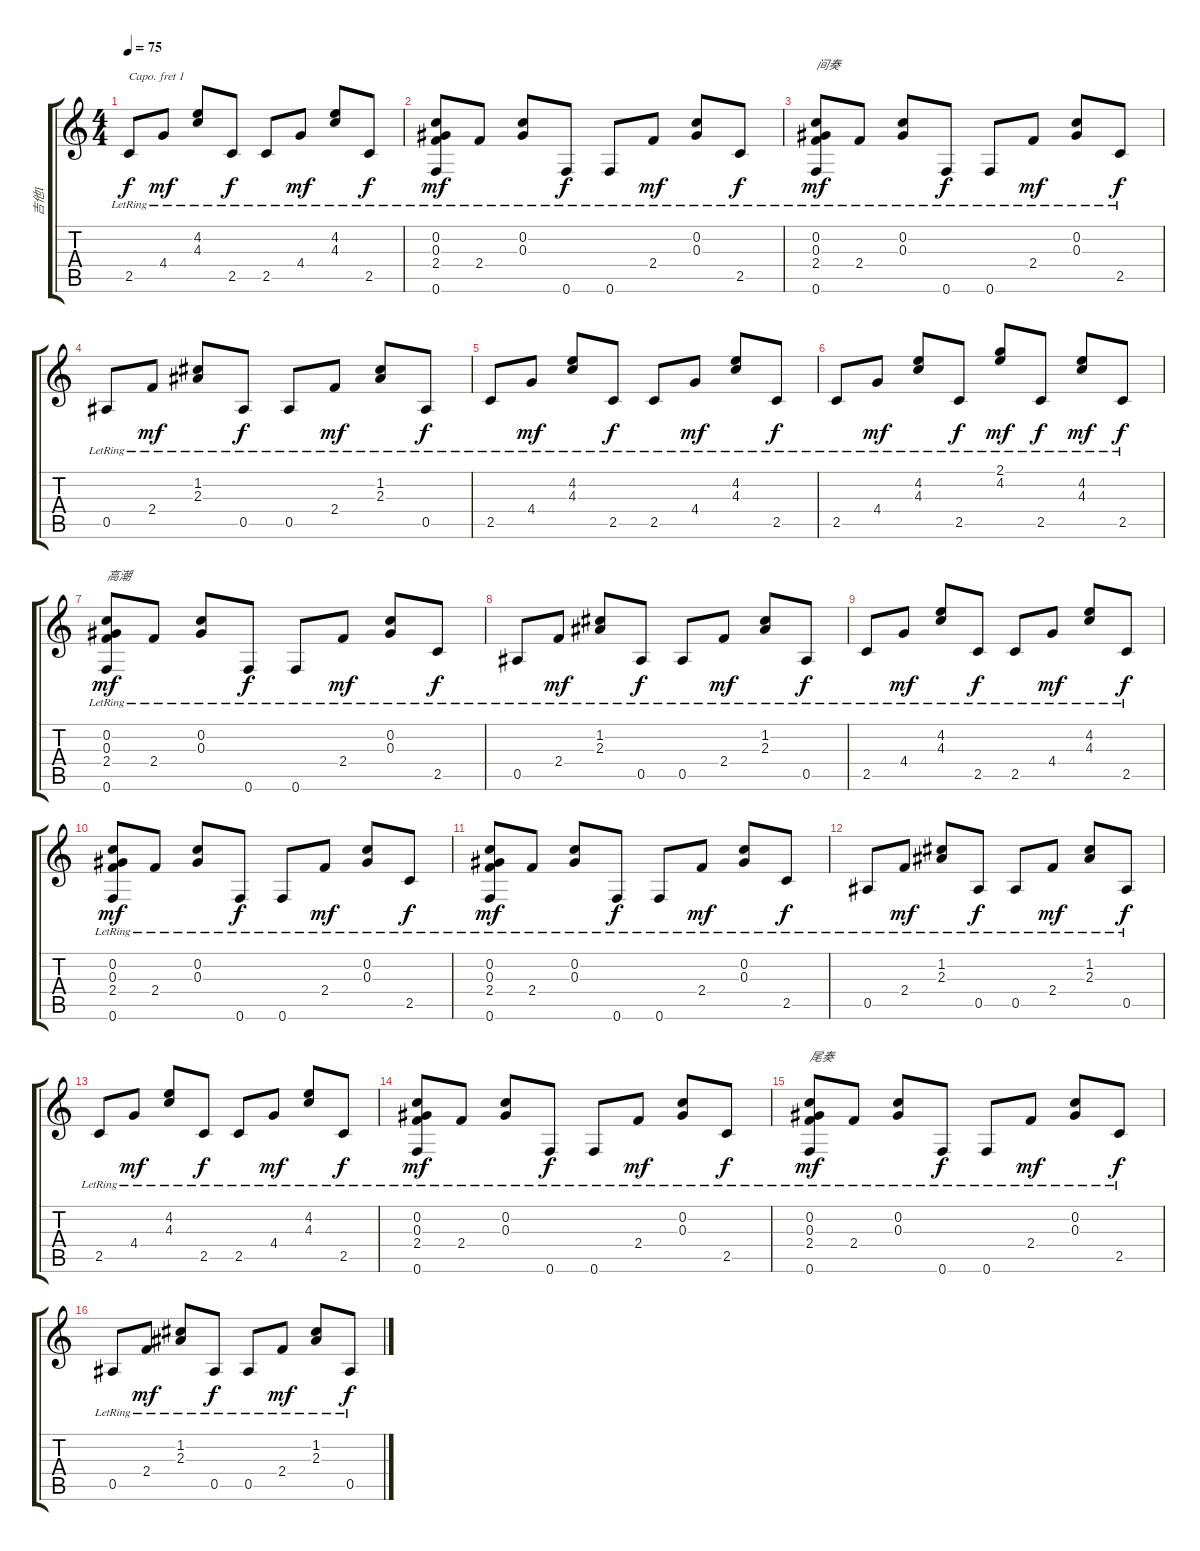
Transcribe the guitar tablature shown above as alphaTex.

\track ("吉他1" "吉他1") {instrument acousticguitarnylon}
\staff {score tabs}
\capo 1
\tuning (E4 B3 G3 D3 A2 E2) {hide}
\ts (4 4)
\tempo 75
\clef g2
\ks c
2.5{lr}.8{dy f} 4.4{lr}.8{dy mf} (4.2{lr} 4.3{lr}).8 2.5{lr}.8{dy f} 2.5{lr}.8 4.4{lr}.8{dy mf} (4.2{lr} 4.3{lr}).8 2.5{lr}.8{dy f} |
(0.2{lr} 0.3{lr} 2.4{lr} 0.6{lr}).8{dy mf} 2.4{lr}.8 (0.2{lr} 0.3{lr}).8 0.6{lr}.8{dy f} 0.6{lr}.8 2.4{lr}.8{dy mf} (0.2{lr} 0.3{lr}).8 2.5{lr}.8{dy f} |
(0.2{lr} 0.3{lr} 2.4{lr} 0.6{lr}).8{txt "间奏" dy mf} 2.4{lr}.8 (0.2{lr} 0.3{lr}).8 0.6{lr}.8{dy f} 0.6{lr}.8 2.4{lr}.8{dy mf} (0.2{lr} 0.3{lr}).8 2.5{lr}.8{dy f} |
0.5{lr}.8 2.4{lr}.8{dy mf} (1.2{lr} 2.3{lr}).8 0.5{lr}.8{dy f} 0.5{lr}.8 2.4{lr}.8{dy mf} (1.2{lr} 2.3{lr}).8 0.5{lr}.8{dy f} |
2.5{lr}.8 4.4{lr}.8{dy mf} (4.2{lr} 4.3{lr}).8 2.5{lr}.8{dy f} 2.5{lr}.8 4.4{lr}.8{dy mf} (4.2{lr} 4.3{lr}).8 2.5{lr}.8{dy f} |
2.5{lr}.8 4.4{lr}.8{dy mf} (4.2{lr} 4.3{lr}).8 2.5{lr}.8{dy f} (2.1{lr} 4.2{lr}).8{dy mf} 2.5{lr}.8{dy f} (4.2{lr} 4.3{lr}).8{dy mf} 2.5{lr}.8{dy f} |
(0.2{lr} 0.3{lr} 2.4{lr} 0.6{lr}).8{txt "高潮" dy mf} 2.4{lr}.8 (0.2{lr} 0.3{lr}).8 0.6{lr}.8{dy f} 0.6{lr}.8 2.4{lr}.8{dy mf} (0.2{lr} 0.3{lr}).8 2.5{lr}.8{dy f} |
0.5{lr}.8 2.4{lr}.8{dy mf} (1.2{lr} 2.3{lr}).8 0.5{lr}.8{dy f} 0.5{lr}.8 2.4{lr}.8{dy mf} (1.2{lr} 2.3{lr}).8 0.5{lr}.8{dy f} |
2.5{lr}.8 4.4{lr}.8{dy mf} (4.2{lr} 4.3{lr}).8 2.5{lr}.8{dy f} 2.5{lr}.8 4.4{lr}.8{dy mf} (4.2{lr} 4.3{lr}).8 2.5{lr}.8{dy f} |
(0.2{lr} 0.3{lr} 2.4{lr} 0.6{lr}).8{dy mf} 2.4{lr}.8 (0.2{lr} 0.3{lr}).8 0.6{lr}.8{dy f} 0.6{lr}.8 2.4{lr}.8{dy mf} (0.2{lr} 0.3{lr}).8 2.5{lr}.8{dy f} |
(0.2{lr} 0.3{lr} 2.4{lr} 0.6{lr}).8{dy mf} 2.4{lr}.8 (0.2{lr} 0.3{lr}).8 0.6{lr}.8{dy f} 0.6{lr}.8 2.4{lr}.8{dy mf} (0.2{lr} 0.3{lr}).8 2.5{lr}.8{txt "" dy f} |
0.5{lr}.8 2.4{lr}.8{dy mf} (1.2{lr} 2.3{lr}).8 0.5{lr}.8{dy f} 0.5{lr}.8 2.4{lr}.8{dy mf} (1.2{lr} 2.3{lr}).8 0.5{lr}.8{dy f} |
2.5{lr}.8 4.4{lr}.8{dy mf} (4.2{lr} 4.3{lr}).8 2.5{lr}.8{dy f} 2.5{lr}.8 4.4{lr}.8{dy mf} (4.2{lr} 4.3{lr}).8 2.5{lr}.8{dy f} |
(0.2{lr} 0.3{lr} 2.4{lr} 0.6{lr}).8{dy mf} 2.4{lr}.8 (0.2{lr} 0.3{lr}).8 0.6{lr}.8{dy f} 0.6{lr}.8 2.4{lr}.8{dy mf} (0.2{lr} 0.3{lr}).8 2.5{lr}.8{dy f} |
(0.2{lr} 0.3{lr} 2.4{lr} 0.6{lr}).8{txt "尾奏" dy mf} 2.4{lr}.8 (0.2{lr} 0.3{lr}).8 0.6{lr}.8{dy f} 0.6{lr}.8 2.4{lr}.8{dy mf} (0.2{lr} 0.3{lr}).8 2.5{lr}.8{dy f} |
0.5{lr}.8 2.4{lr}.8{dy mf} (1.2{lr} 2.3{lr}).8 0.5{lr}.8{dy f} 0.5{lr}.8 2.4{lr}.8{dy mf} (1.2{lr} 2.3{lr}).8 0.5{lr}.8{dy f}
